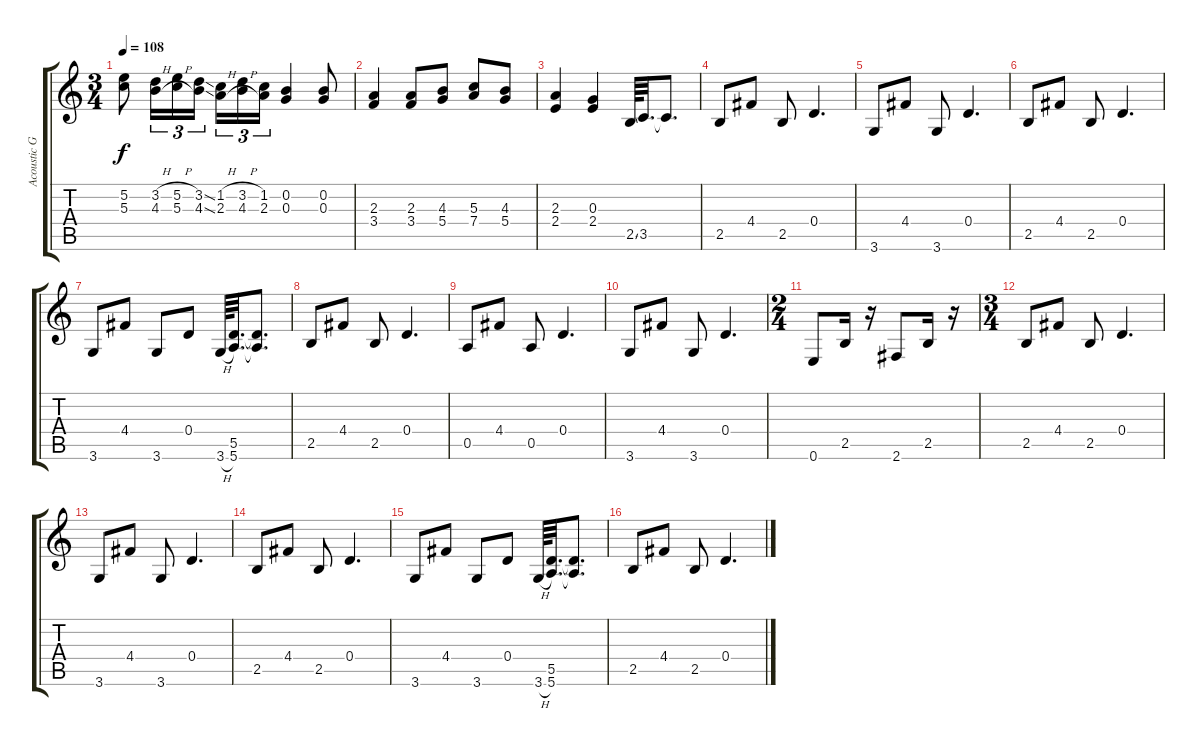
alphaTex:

\track ("Acoustic Guitar (Guitar 1)" "Acoustic G") {instrument acousticguitarsteel}
\staff {score tabs}
\tuning (E4 B3 G3 D3 A2 E2) {hide}
\ts (3 4)
\tempo 108
\clef g2
\ks c
(5.2 5.3).8{dy f} (3.2{h} 4.3{h}).16{tu (3 2)} (5.2{h} 5.3{h}).16{tu (3 2)} (3.2{ss} 4.3{ss}).16{tu (3 2)} (1.2{h} 2.3{h}).16{tu (3 2)} (3.2{h} 4.3{h}).16{tu (3 2)} (1.2 2.3).16{tu (3 2)} (0.2 0.3).4 (0.2 0.3).8 |
(2.3 3.4).4 (2.3 3.4).8 (4.3 5.4).8 (5.3 7.4).8 (4.3 5.4).8 |
(2.3 2.4).4 (0.3 2.4).4 2.5{ss}.64 3.5.32{d} 3.5{t}.8{d} |
2.5.8 4.4.8 2.5.8 0.4.4{d} |
3.6.8 4.4.8 3.6.8 0.4.4{d} |
2.5.8 4.4.8 2.5.8 0.4.4{d} |
3.6.8 4.4.8 3.6.8 0.4.8 3.6{h}.64 (5.5 5.6).32{d} (5.5{t} 5.6{t}).8{d} |
2.5.8 4.4.8 2.5.8 0.4.4{d} |
0.5.8 4.4.8 0.5.8 0.4.4{d} |
3.6.8 4.4.8 3.6.8 0.4.4{d} |
\ts (2 4)
0.6.8 2.5.16 r.16 2.6.8 2.5.16 r.16 |
\ts (3 4)
2.5.8 4.4.8 2.5.8 0.4.4{d} |
3.6.8 4.4.8 3.6.8 0.4.4{d} |
2.5.8 4.4.8 2.5.8 0.4.4{d} |
3.6.8 4.4.8 3.6.8 0.4.8 3.6{h}.64 (5.5 5.6).32{d} (5.5{t} 5.6{t}).8{d} |
2.5.8 4.4.8 2.5.8 0.4.4{d}
